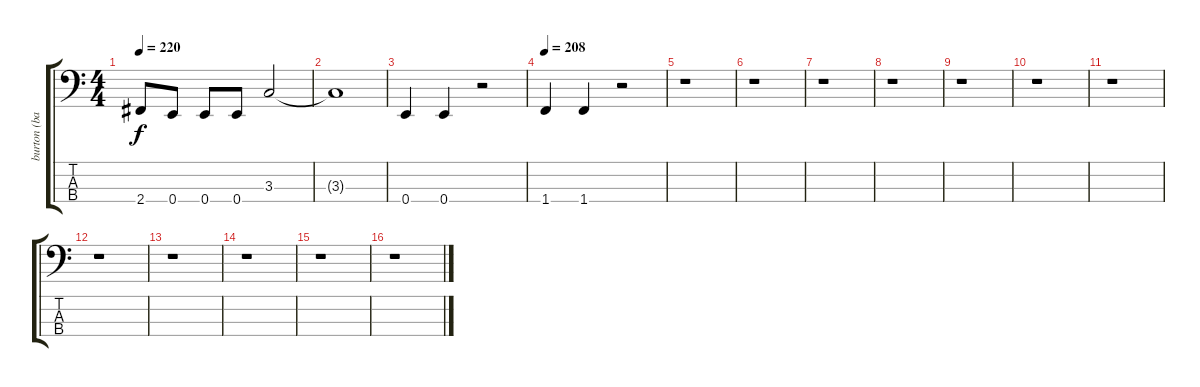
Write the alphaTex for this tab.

\track ("burton (bass)" "burton (ba") {instrument electricbassfinger}
\staff {score tabs}
\tuning (G2 D2 A1 E1) {hide}
\ts (4 4)
\tempo 220
\clef f4
\ks c
2.4.8{dy f} 0.4.8 0.4.8 0.4.8 3.3.2 |
3.3{t}.1 |
0.4.4 0.4.4 r.2 |
\tempo 208
1.4.4 1.4.4 r.2 |
r.1 |
r.1 |
r.1 |
r.1 |
r.1 |
r.1 |
r.1 |
r.1 |
r.1 |
r.1 |
r.1 |
r.1
